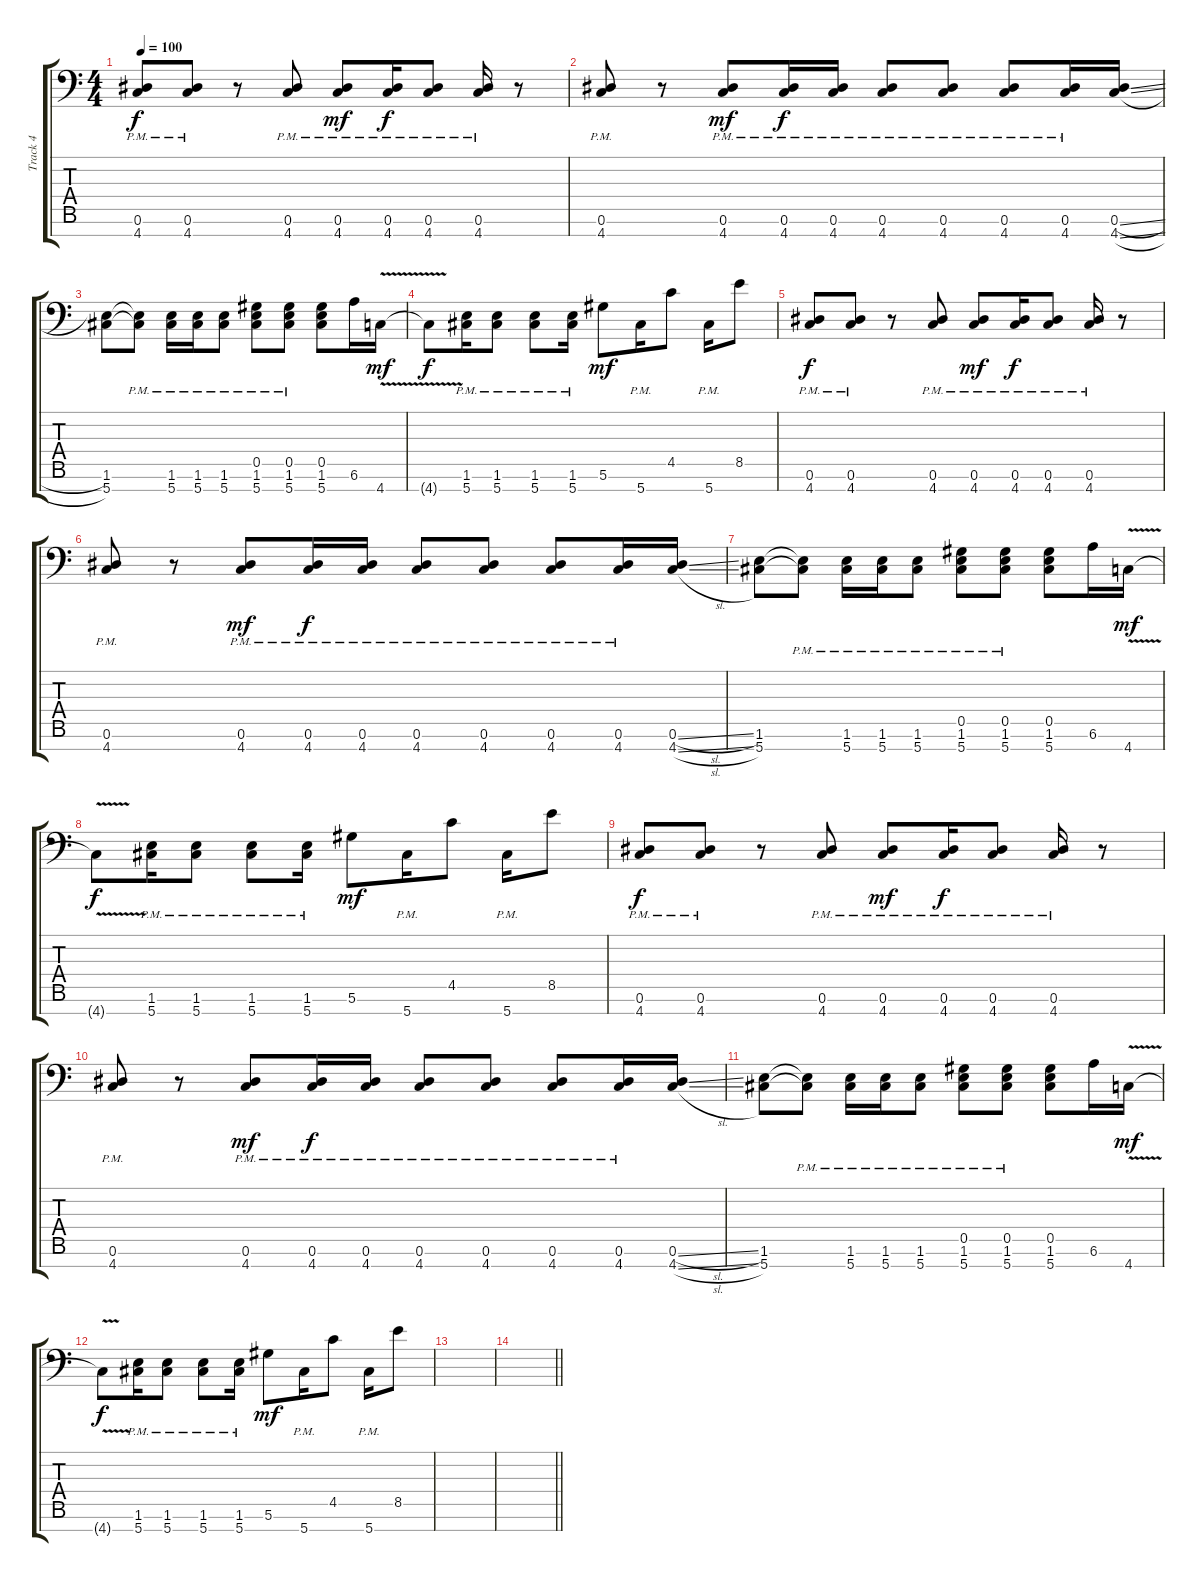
\track ("Track 4" "Track 4") {instrument distortionguitar}
\staff {score tabs}
\tuning (Eb4 Bb3 Gb3 Db3 Ab2 Eb2 Ab1) {hide}
\ts (4 4)
\tempo 100
\clef f4
\ks c
(0.6{pm} 4.7{pm}).8{dy f} (0.6{pm} 4.7{pm}).8 r.8 (0.6{pm} 4.7{pm}).8 (0.6{pm} 4.7{pm}).8{dy mf} (0.6{pm} 4.7{pm}).16{dy f} (0.6{pm} 4.7{pm}).8 (0.6{pm} 4.7{pm}).16 r.8 |
(0.6{pm} 4.7{pm}).8 r.8 (0.6{pm} 4.7{pm}).8{dy mf} (0.6{pm} 4.7{pm}).16{dy f} (0.6{pm} 4.7{pm}).16 (0.6{pm} 4.7{pm}).8 (0.6{pm} 4.7{pm}).8 (0.6{pm} 4.7{pm}).8 (0.6{pm} 4.7{pm}).16 (0.6{sl} 4.7{sl}).16 |
(1.6 5.7).8 (1.6{pm t} 5.7{pm t}).8 (1.6{pm} 5.7{pm}).16 (1.6{pm} 5.7{pm}).16 (1.6{pm} 5.7{pm}).8 (0.5{pm} 1.6{pm} 5.7{pm}).8 (0.5 1.6 5.7{pm}).8 (0.5 1.6 5.7).8 6.6.16 4.7{v}.16{dy mf} |
4.7{t}.8{dy f} (1.6{pm} 5.7{pm}).16 (1.6{pm} 5.7{pm}).8 (1.6{pm} 5.7{pm}).8 (1.6{pm} 5.7{pm}).16 5.6.8{dy mf} 5.7{pm}.16 4.5.8 5.7{pm}.16 8.5.8 |
(0.6{pm} 4.7{pm}).8{dy f volume 0} (0.6{pm} 4.7{pm}).8 r.8 (0.6{pm} 4.7{pm}).8 (0.6{pm} 4.7{pm}).8{dy mf} (0.6{pm} 4.7{pm}).16{dy f} (0.6{pm} 4.7{pm}).8 (0.6{pm} 4.7{pm}).16 r.8 |
(0.6{pm} 4.7{pm}).8 r.8 (0.6{pm} 4.7{pm}).8{dy mf} (0.6{pm} 4.7{pm}).16{dy f} (0.6{pm} 4.7{pm}).16 (0.6{pm} 4.7{pm}).8 (0.6{pm} 4.7{pm}).8 (0.6{pm} 4.7{pm}).8 (0.6{pm} 4.7{pm}).16 (0.6{sl} 4.7{sl}).16 |
(1.6 5.7).8 (1.6{pm t} 5.7{pm t}).8 (1.6{pm} 5.7{pm}).16 (1.6{pm} 5.7{pm}).16 (1.6{pm} 5.7{pm}).8 (0.5{pm} 1.6{pm} 5.7{pm}).8 (0.5 1.6 5.7{pm}).8 (0.5 1.6 5.7).8 6.6.16 4.7{v}.16{dy mf} |
4.7{t}.8{dy f} (1.6{pm} 5.7{pm}).16 (1.6{pm} 5.7{pm}).8 (1.6{pm} 5.7{pm}).8 (1.6{pm} 5.7{pm}).16 5.6.8{dy mf} 5.7{pm}.16 4.5.8 5.7{pm}.16 8.5.8 |
(0.6{pm} 4.7{pm}).8{dy f} (0.6{pm} 4.7{pm}).8 r.8 (0.6{pm} 4.7{pm}).8 (0.6{pm} 4.7{pm}).8{dy mf} (0.6{pm} 4.7{pm}).16{dy f} (0.6{pm} 4.7{pm}).8 (0.6{pm} 4.7{pm}).16 r.8 |
(0.6{pm} 4.7{pm}).8 r.8 (0.6{pm} 4.7{pm}).8{dy mf} (0.6{pm} 4.7{pm}).16{dy f} (0.6{pm} 4.7{pm}).16 (0.6{pm} 4.7{pm}).8 (0.6{pm} 4.7{pm}).8 (0.6{pm} 4.7{pm}).8 (0.6{pm} 4.7{pm}).16 (0.6{sl} 4.7{sl}).16 |
(1.6 5.7).8 (1.6{pm t} 5.7{pm t}).8 (1.6{pm} 5.7{pm}).16 (1.6{pm} 5.7{pm}).16 (1.6{pm} 5.7{pm}).8 (0.5{pm} 1.6{pm} 5.7{pm}).8 (0.5 1.6 5.7{pm}).8 (0.5 1.6 5.7).8 6.6.16 4.7{v}.16{dy mf} |
4.7{t}.8{dy f} (1.6{pm} 5.7{pm}).16 (1.6{pm} 5.7{pm}).8 (1.6{pm} 5.7{pm}).8 (1.6{pm} 5.7{pm}).16 5.6.8{dy mf} 5.7{pm}.16 4.5.8 5.7{pm}.16 8.5.8 |
|
\barLineRight lightlight
